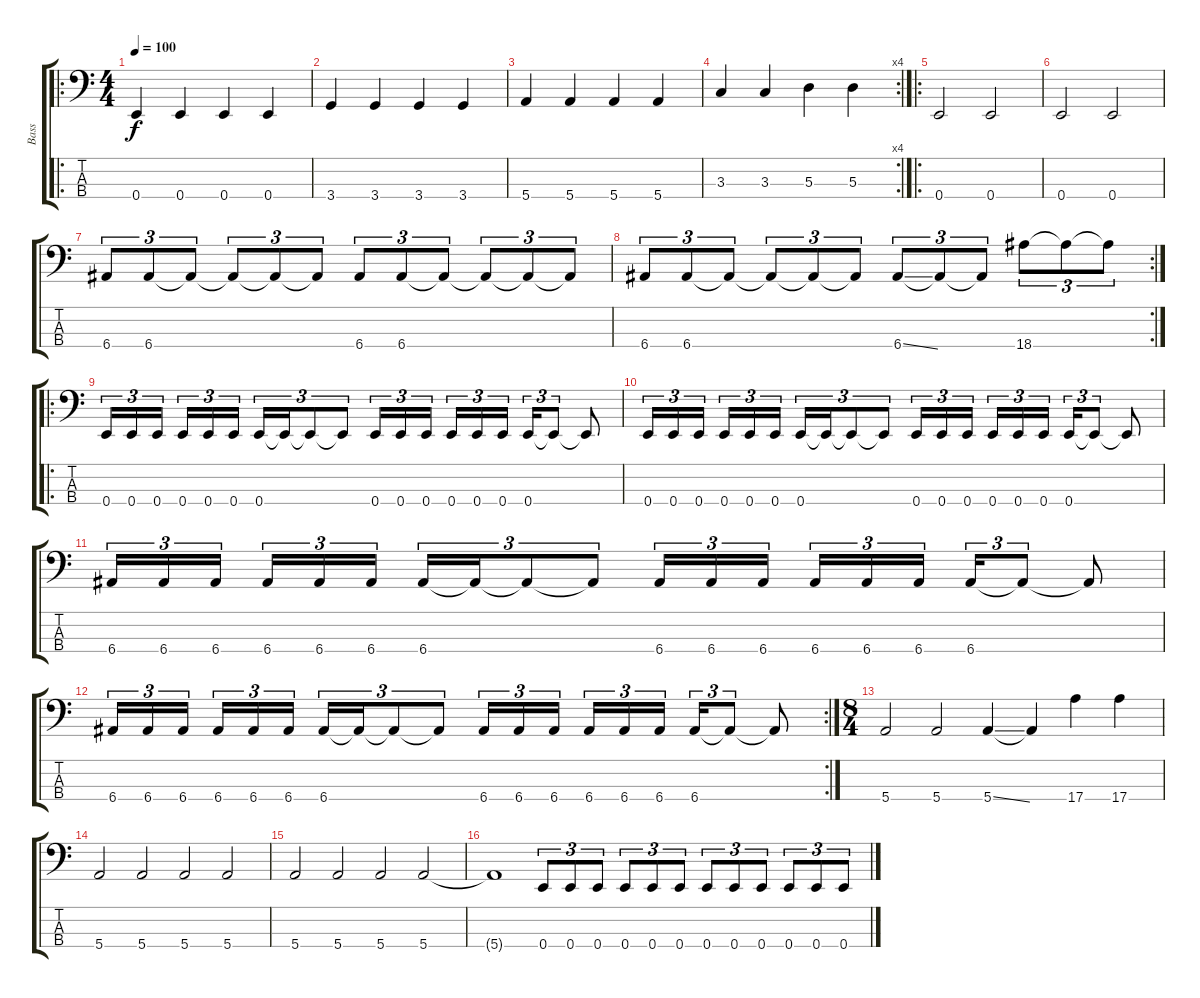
\track ("Bass" "Bass") {instrument electricbasspick}
\staff {score tabs}
\tuning (G2 D2 A1 E1) {hide}
\ro
\ts (4 4)
\tempo 100
\clef f4
\ks c
0.4.4{dy f instrument electricbasspick} 0.4.4 0.4.4 0.4.4 |
3.4.4 3.4.4 3.4.4 3.4.4 |
5.4.4 5.4.4 5.4.4 5.4.4 |
\rc 4
3.3.4 3.3.4 5.3.4 5.3.4 |
\ro
0.4.2 0.4.2 |
0.4.2 0.4.2 |
6.4.8{tu (3 2)} 6.4.8{tu (3 2)} 6.4{t}.8{tu (3 2)} 6.4{t}.8{tu (3 2)} 6.4{t}.8{tu (3 2)} 6.4{t}.8{tu (3 2)} 6.4.8{tu (3 2)} 6.4.8{tu (3 2)} 6.4{t}.8{tu (3 2)} 6.4{t}.8{tu (3 2)} 6.4{t}.8{tu (3 2)} 6.4{t}.8{tu (3 2)} |
\rc 2
6.4.8{tu (3 2)} 6.4.8{tu (3 2)} 6.4{t}.8{tu (3 2)} 6.4{t}.8{tu (3 2)} 6.4{t}.8{tu (3 2)} 6.4{t}.8{tu (3 2)} 6.4{ss}.8{tu (3 2)} 6.4{t}.8{tu (3 2)} 6.4{t}.8{tu (3 2)} 18.4.8{tu (3 2)} 18.4{t}.8{tu (3 2)} 18.4{t}.8{tu (3 2)} |
\ro
0.4.16{tu (3 2)} 0.4.16{tu (3 2)} 0.4.16{tu (3 2)} 0.4.16{tu (3 2)} 0.4.16{tu (3 2)} 0.4.16{tu (3 2)} 0.4.16{tu (3 2)} 0.4{t}.16{tu (3 2)} 0.4{t}.8{tu (3 2)} 0.4{t}.8{tu (3 2)} 0.4.16{tu (3 2)} 0.4.16{tu (3 2)} 0.4.16{tu (3 2)} 0.4.16{tu (3 2)} 0.4.16{tu (3 2)} 0.4.16{tu (3 2)} 0.4.16{tu (3 2)} 0.4{t}.8{tu (3 2)} 0.4{t}.8 |
0.4.16{tu (3 2)} 0.4.16{tu (3 2)} 0.4.16{tu (3 2)} 0.4.16{tu (3 2)} 0.4.16{tu (3 2)} 0.4.16{tu (3 2)} 0.4.16{tu (3 2)} 0.4{t}.16{tu (3 2)} 0.4{t}.8{tu (3 2)} 0.4{t}.8{tu (3 2)} 0.4.16{tu (3 2)} 0.4.16{tu (3 2)} 0.4.16{tu (3 2)} 0.4.16{tu (3 2)} 0.4.16{tu (3 2)} 0.4.16{tu (3 2)} 0.4.16{tu (3 2)} 0.4{t}.8{tu (3 2)} 0.4{t}.8 |
6.4.16{tu (3 2)} 6.4.16{tu (3 2)} 6.4.16{tu (3 2)} 6.4.16{tu (3 2)} 6.4.16{tu (3 2)} 6.4.16{tu (3 2)} 6.4.16{tu (3 2)} 6.4{t}.16{tu (3 2)} 6.4{t}.8{tu (3 2)} 6.4{t}.8{tu (3 2)} 6.4.16{tu (3 2)} 6.4.16{tu (3 2)} 6.4.16{tu (3 2)} 6.4.16{tu (3 2)} 6.4.16{tu (3 2)} 6.4.16{tu (3 2)} 6.4.16{tu (3 2)} 6.4{t}.8{tu (3 2)} 6.4{t}.8 |
\rc 2
6.4.16{tu (3 2)} 6.4.16{tu (3 2)} 6.4.16{tu (3 2)} 6.4.16{tu (3 2)} 6.4.16{tu (3 2)} 6.4.16{tu (3 2)} 6.4.16{tu (3 2)} 6.4{t}.16{tu (3 2)} 6.4{t}.8{tu (3 2)} 6.4{t}.8{tu (3 2)} 6.4.16{tu (3 2)} 6.4.16{tu (3 2)} 6.4.16{tu (3 2)} 6.4.16{tu (3 2)} 6.4.16{tu (3 2)} 6.4.16{tu (3 2)} 6.4.16{tu (3 2)} 6.4{t}.8{tu (3 2)} 6.4{t}.8 |
\ts (8 4)
5.4.2 5.4.2 5.4{ss}.4 5.4{t}.4 17.4.4 17.4.4 |
5.4.2 5.4.2 5.4.2 5.4.2 |
5.4.2 5.4.2 5.4.2 5.4.2 |
5.4{t}.1 0.4.8{tu (3 2)} 0.4.8{tu (3 2)} 0.4.8{tu (3 2)} 0.4.8{tu (3 2)} 0.4.8{tu (3 2)} 0.4.8{tu (3 2)} 0.4.8{tu (3 2)} 0.4.8{tu (3 2)} 0.4.8{tu (3 2)} 0.4.8{tu (3 2)} 0.4.8{tu (3 2)} 0.4.8{tu (3 2)}
